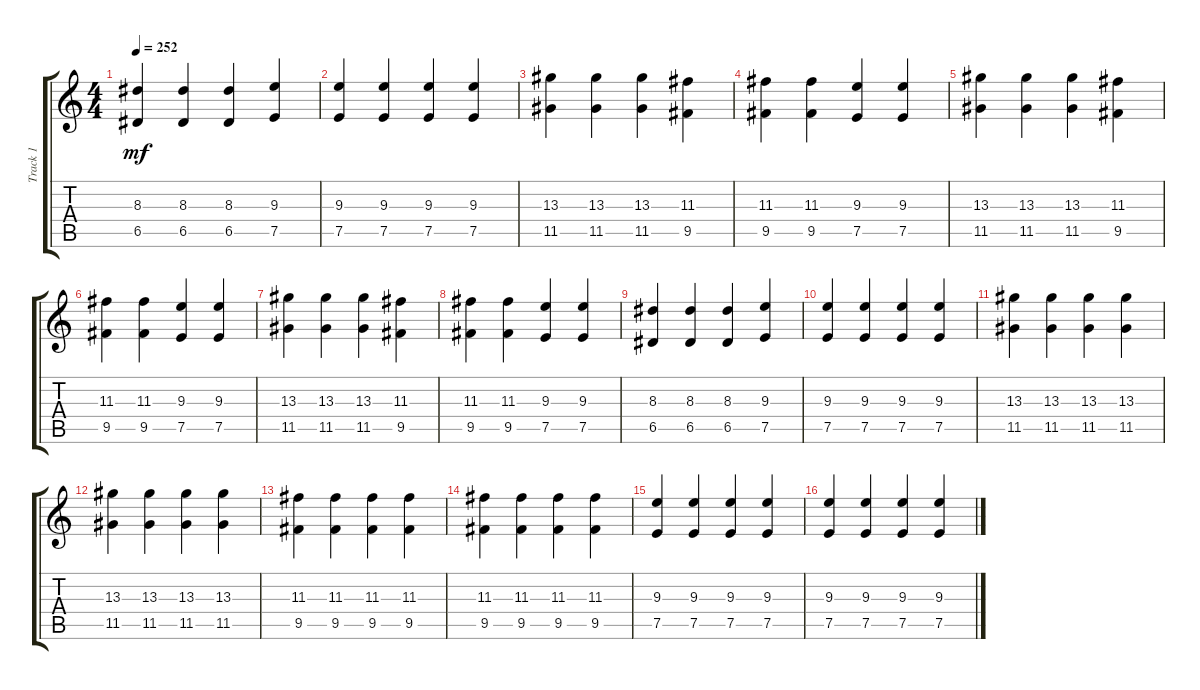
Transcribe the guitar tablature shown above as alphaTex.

\track ("Track 1" "Track 1") {instrument distortionguitar}
\staff {score tabs}
\tuning (E4 B3 G3 D3 A2 E2) {hide}
\ts (4 4)
\tempo 252
\clef g2
\ks c
(8.3 6.5).4{dy mf} (8.3 6.5).4 (8.3 6.5).4 (9.3 7.5).4 |
(9.3 7.5).4 (9.3 7.5).4 (9.3 7.5).4 (9.3 7.5).4 |
(13.3 11.5).4 (13.3 11.5).4 (13.3 11.5).4 (11.3 9.5).4 |
(11.3 9.5).4 (11.3 9.5).4 (9.3 7.5).4 (9.3 7.5).4 |
(13.3 11.5).4 (13.3 11.5).4 (13.3 11.5).4 (11.3 9.5).4 |
(11.3 9.5).4 (11.3 9.5).4 (9.3 7.5).4 (9.3 7.5).4 |
(13.3 11.5).4 (13.3 11.5).4 (13.3 11.5).4 (11.3 9.5).4 |
(11.3 9.5).4 (11.3 9.5).4 (9.3 7.5).4 (9.3 7.5).4 |
(8.3 6.5).4 (8.3 6.5).4 (8.3 6.5).4 (9.3 7.5).4 |
(9.3 7.5).4 (9.3 7.5).4 (9.3 7.5).4 (9.3 7.5).4 |
(13.3 11.5).4 (13.3 11.5).4 (13.3 11.5).4 (13.3 11.5).4 |
(13.3 11.5).4 (13.3 11.5).4 (13.3 11.5).4 (13.3 11.5).4 |
(11.3 9.5).4 (11.3 9.5).4 (11.3 9.5).4 (11.3 9.5).4 |
(11.3 9.5).4 (11.3 9.5).4 (11.3 9.5).4 (11.3 9.5).4 |
(9.3 7.5).4 (9.3 7.5).4 (9.3 7.5).4 (9.3 7.5).4 |
(9.3 7.5).4 (9.3 7.5).4 (9.3 7.5).4 (9.3 7.5).4
